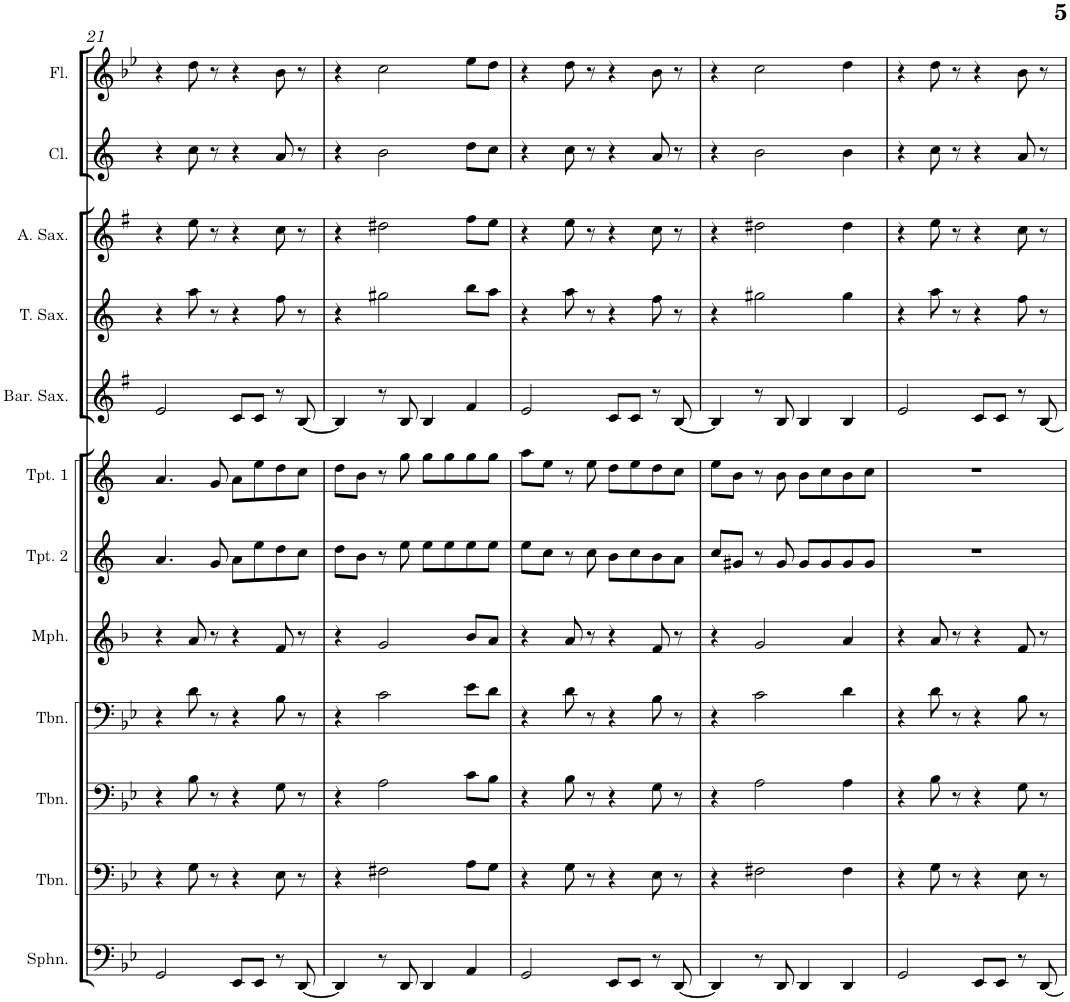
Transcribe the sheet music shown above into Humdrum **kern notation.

**kern	**kern	**kern	**kern	**kern	**kern	**kern	**kern	**kern	**kern	**kern	**kern
*part12	*part11	*part10	*part9	*part8	*part7	*part6	*part5	*part4	*part3	*part2	*part1
*staff12	*staff11	*staff10	*staff9	*staff8	*staff7	*staff6	*staff5	*staff4	*staff3	*staff2	*staff1
*I"Sousaphone	*I"Trombone	*I"Trombone	*I"Trombone	*I"Mellophone	*I"Trumpet 2	*I"Trumpet 1	*I"Baritone Sax	*I"Tenor Sax	*I"Alto Sax	*I"Clarinet	*I"Flute
*I'Sphn.	*I'Tbn.	*I'Tbn.	*I'Tbn.	*I'Mph.	*I'Tpt. 2	*I'Tpt. 1	*I'Bar. Sax.	*I'T. Sax.	*I'A. Sax.	*I'Cl.	*I'Fl.
!!LO:PB:g=z
*clefF4	*clefF4	*clefF4	*clefF4	*clefG2	*clefG2	*clefG2	*clefG2	*clefG2	*clefG2	*clefG2	*clefG2
*	*	*	*	*Trd4c7	*Trd1c2	*Trd1c2	*Trd12c21	*Trd8c14	*Trd5c9	*Trd1c2	*
*k[b-e-]	*k[b-e-]	*k[b-e-]	*k[b-e-]	*k[b-]	*k[]	*k[]	*k[f#]	*k[]	*k[f#]	*k[]	*k[b-e-]
*M4/4	*M4/4	*M4/4	*M4/4	*M4/4	*M4/4	*M4/4	*M4/4	*M4/4	*M4/4	*M4/4	*M4/4
=21	=21	=21	=21	=21	=21	=21	=21	=21	=21	=21	=21
2GG/	4r	4r	4r	4r	4.a/	4.a/	2e/	4r	4r	4r	4r
.	8G\	8B-\	8d\	8a/	.	.	.	8aa\	8ee\	8cc\	8dd\
.	8r	8r	8r	8r	8g/	8g/	.	8r	8r	8r	8r
8EE-/L	4r	4r	4r	4r	8a\L	8a\L	8c/L	4r	4r	4r	4r
8EE-/J	.	.	.	.	8ee\	8ee\	8c/J	.	.	.	.
8r	8E-\	8G\	8B-\	8f/	8dd\	8dd\	8r	8ff\	8cc\	8a/	8b-\
[8DD/	8r	8r	8r	8r	8cc\J	8cc\J	[8B/	8r	8r	8r	8r
=22	=22	=22	=22	=22	=22	=22	=22	=22	=22	=22	=22
4DD/]	4r	4r	4r	4r	8dd\L	8dd\L	4B/]	4r	4r	4r	4r
.	.	.	.	.	8b\J	8b\J	.	.	.	.	.
8r	2F#X\	2A\	2c\	2g/	8r	8r	8r	2gg#X\	2dd#X\	2b\	2cc\
8DD/	.	.	.	.	8ee\	8gg\	8B/	.	.	.	.
4DD/	.	.	.	.	8ee\L	8gg\L	4B/	.	.	.	.
.	.	.	.	.	8ee\	8gg\	.	.	.	.	.
4AA/	8A\L	8c\L	8e-\L	8b-/L	8ee\	8gg\	4f#/	8bb\L	8ff#\L	8dd\L	8ee-\L
.	8G\J	8B-\J	8d\J	8a/J	8ee\J	8gg\J	.	8aa\J	8ee\J	8cc\J	8dd\J
=23	=23	=23	=23	=23	=23	=23	=23	=23	=23	=23	=23
2GG/	4r	4r	4r	4r	8ee\L	8aa\L	2e/	4r	4r	4r	4r
.	.	.	.	.	8cc\J	8ee\J	.	.	.	.	.
.	8G\	8B-\	8d\	8a/	8r	8r	.	8aa\	8ee\	8cc\	8dd\
.	8r	8r	8r	8r	8cc\	8ee\	.	8r	8r	8r	8r
8EE-/L	4r	4r	4r	4r	8b\L	8dd\L	8c/L	4r	4r	4r	4r
8EE-/J	.	.	.	.	8cc\	8ee\	8c/J	.	.	.	.
8r	8E-\	8G\	8B-\	8f/	8b\	8dd\	8r	8ff\	8cc\	8a/	8b-\
[8DD/	8r	8r	8r	8r	8a\J	8cc\J	[8B/	8r	8r	8r	8r
=24	=24	=24	=24	=24	=24	=24	=24	=24	=24	=24	=24
4DD/]	4r	4r	4r	4r	8cc/L	8ee\L	4B/]	4r	4r	4r	4r
.	.	.	.	.	8g#X/J	8b\J	.	.	.	.	.
8r	2F#X\	2A\	2c\	2g/	8r	8r	8r	2gg#X\	2dd#X\	2b\	2cc\
8DD/	.	.	.	.	8g#/	8b\	8B/	.	.	.	.
4DD/	.	.	.	.	8g#/L	8b\L	4B/	.	.	.	.
.	.	.	.	.	8g#/	8cc\	.	.	.	.	.
4DD/	4F#\	4A\	4d\	4a/	8g#/	8b\	4B/	4gg#\	4dd#\	4b\	4dd\
.	.	.	.	.	8g#/J	8cc\J	.	.	.	.	.
=25	=25	=25	=25	=25	=25	=25	=25	=25	=25	=25	=25
2GG/	4r	4r	4r	4r	1r	1r	2e/	4r	4r	4r	4r
.	8G\	8B-\	8d\	8a/	.	.	.	8aa\	8ee\	8cc\	8dd\
.	8r	8r	8r	8r	.	.	.	8r	8r	8r	8r
8EE-/L	4r	4r	4r	4r	.	.	8c/L	4r	4r	4r	4r
8EE-/J	.	.	.	.	.	.	8c/J	.	.	.	.
8r	8E-\	8G\	8B-\	8f/	.	.	8r	8ff\	8cc\	8a/	8b-\
[8DD/	8r	8r	8r	8r	.	.	[8B/	8r	8r	8r	8r
=	=	=	=	=	=	=	=	=	=	=	=
*-	*-	*-	*-	*-	*-	*-	*-	*-	*-	*-	*-
